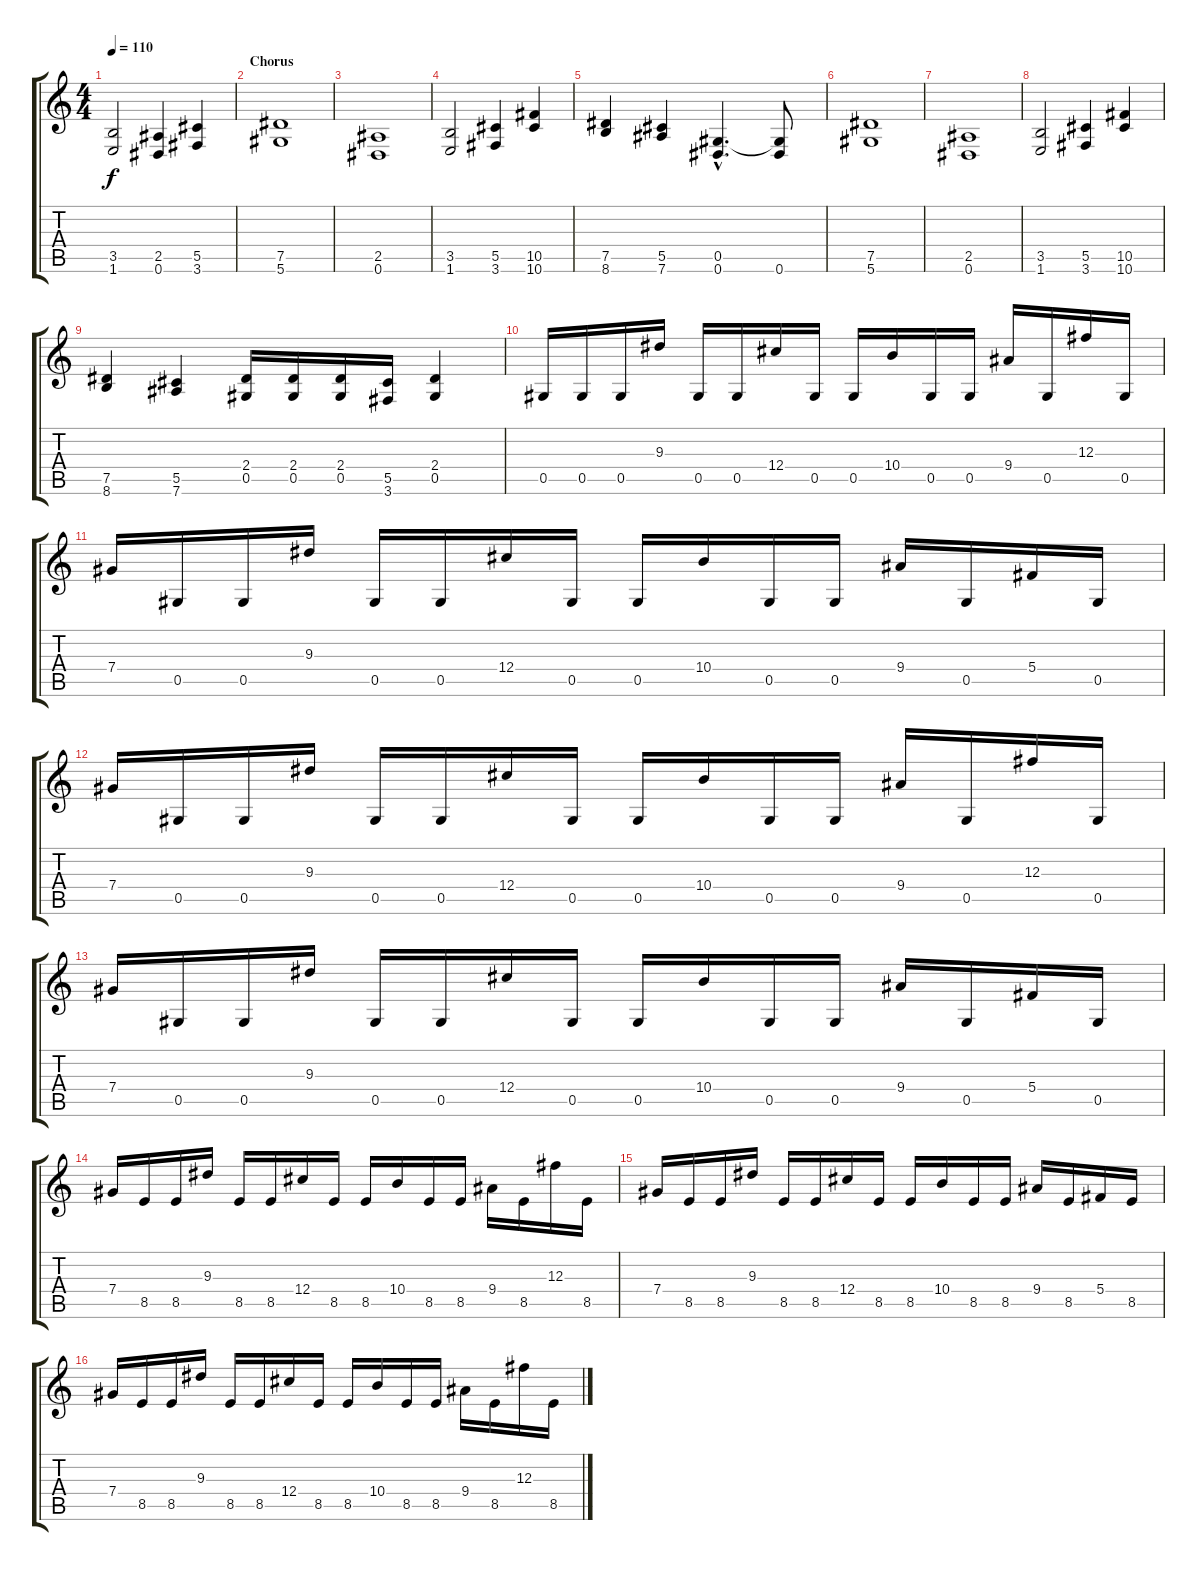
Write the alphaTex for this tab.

\track "" {instrument distortionguitar}
\staff {score tabs}
\tuning (Eb4 Bb3 Gb3 Db3 Ab2 Eb2) {hide}
\ts (4 4)
\tempo 110
\clef g2
\ks c
(3.5 1.6).2{dy f} (2.5 0.6).4 (5.5 3.6).4 |
\section ("" "Chorus")
(7.5 5.6).1 |
(2.5 0.6).1 |
(3.5 1.6).2 (5.5 3.6).4 (10.5 10.6).4 |
(7.5 8.6).4 (5.5 7.6).4 (0.5{hac} 0.6{hac}).4{d} (0.5{t} 0.6).8 |
(7.5 5.6).1 |
(2.5 0.6).1 |
(3.5 1.6).2 (5.5 3.6).4 (10.5 10.6).4 |
(7.5 8.6).4 (5.5 7.6).4 (2.4 0.5).16 (2.4 0.5).16 (2.4 0.5).16 (5.5 3.6).16 (2.4 0.5).4 |
0.5.16 0.5.16 0.5.16 9.3.16 0.5.16 0.5.16 12.4.16 0.5.16 0.5.16 10.4.16 0.5.16 0.5.16 9.4.16 0.5.16 12.3.16 0.5.16 |
7.4.16 0.5.16 0.5.16 9.3.16 0.5.16 0.5.16 12.4.16 0.5.16 0.5.16 10.4.16 0.5.16 0.5.16 9.4.16 0.5.16 5.4.16 0.5.16 |
7.4.16 0.5.16 0.5.16 9.3.16 0.5.16 0.5.16 12.4.16 0.5.16 0.5.16 10.4.16 0.5.16 0.5.16 9.4.16 0.5.16 12.3.16 0.5.16 |
7.4.16 0.5.16 0.5.16 9.3.16 0.5.16 0.5.16 12.4.16 0.5.16 0.5.16 10.4.16 0.5.16 0.5.16 9.4.16 0.5.16 5.4.16 0.5.16 |
7.4.16 8.5.16 8.5.16 9.3.16 8.5.16 8.5.16 12.4.16 8.5.16 8.5.16 10.4.16 8.5.16 8.5.16 9.4.16 8.5.16 12.3.16 8.5.16 |
7.4.16 8.5.16 8.5.16 9.3.16 8.5.16 8.5.16 12.4.16 8.5.16 8.5.16 10.4.16 8.5.16 8.5.16 9.4.16 8.5.16 5.4.16 8.5.16 |
7.4.16 8.5.16 8.5.16 9.3.16 8.5.16 8.5.16 12.4.16 8.5.16 8.5.16 10.4.16 8.5.16 8.5.16 9.4.16 8.5.16 12.3.16 8.5.16
